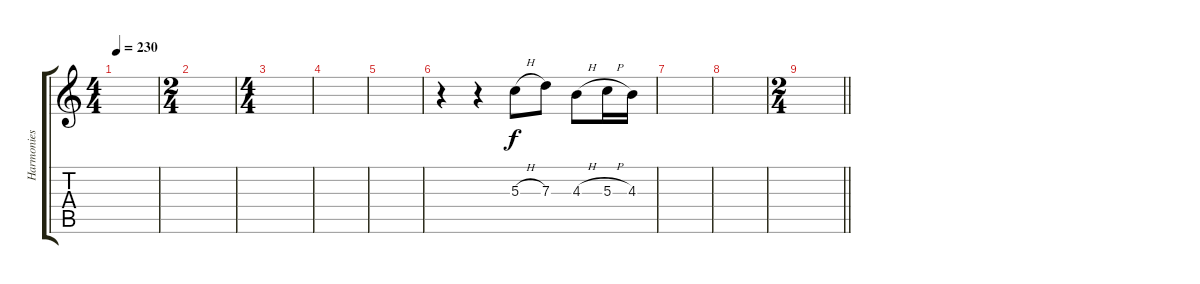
\track ("Harmonies" "Harmonies") {instrument distortionguitar}
\staff {score tabs}
\tuning (E4 B3 G3 D3 A2 E2) {hide}
\ts (4 4)
\tempo 230
\clef g2
\ks c
|
\ts (2 4)
|
\ts (4 4)
|
|
|
r.4 r.4 5.3{h}.8 7.3.8 4.3{h}.8 5.3{h}.16 4.3.16 |
|
|
\ts (2 4)
\barLineRight lightlight
